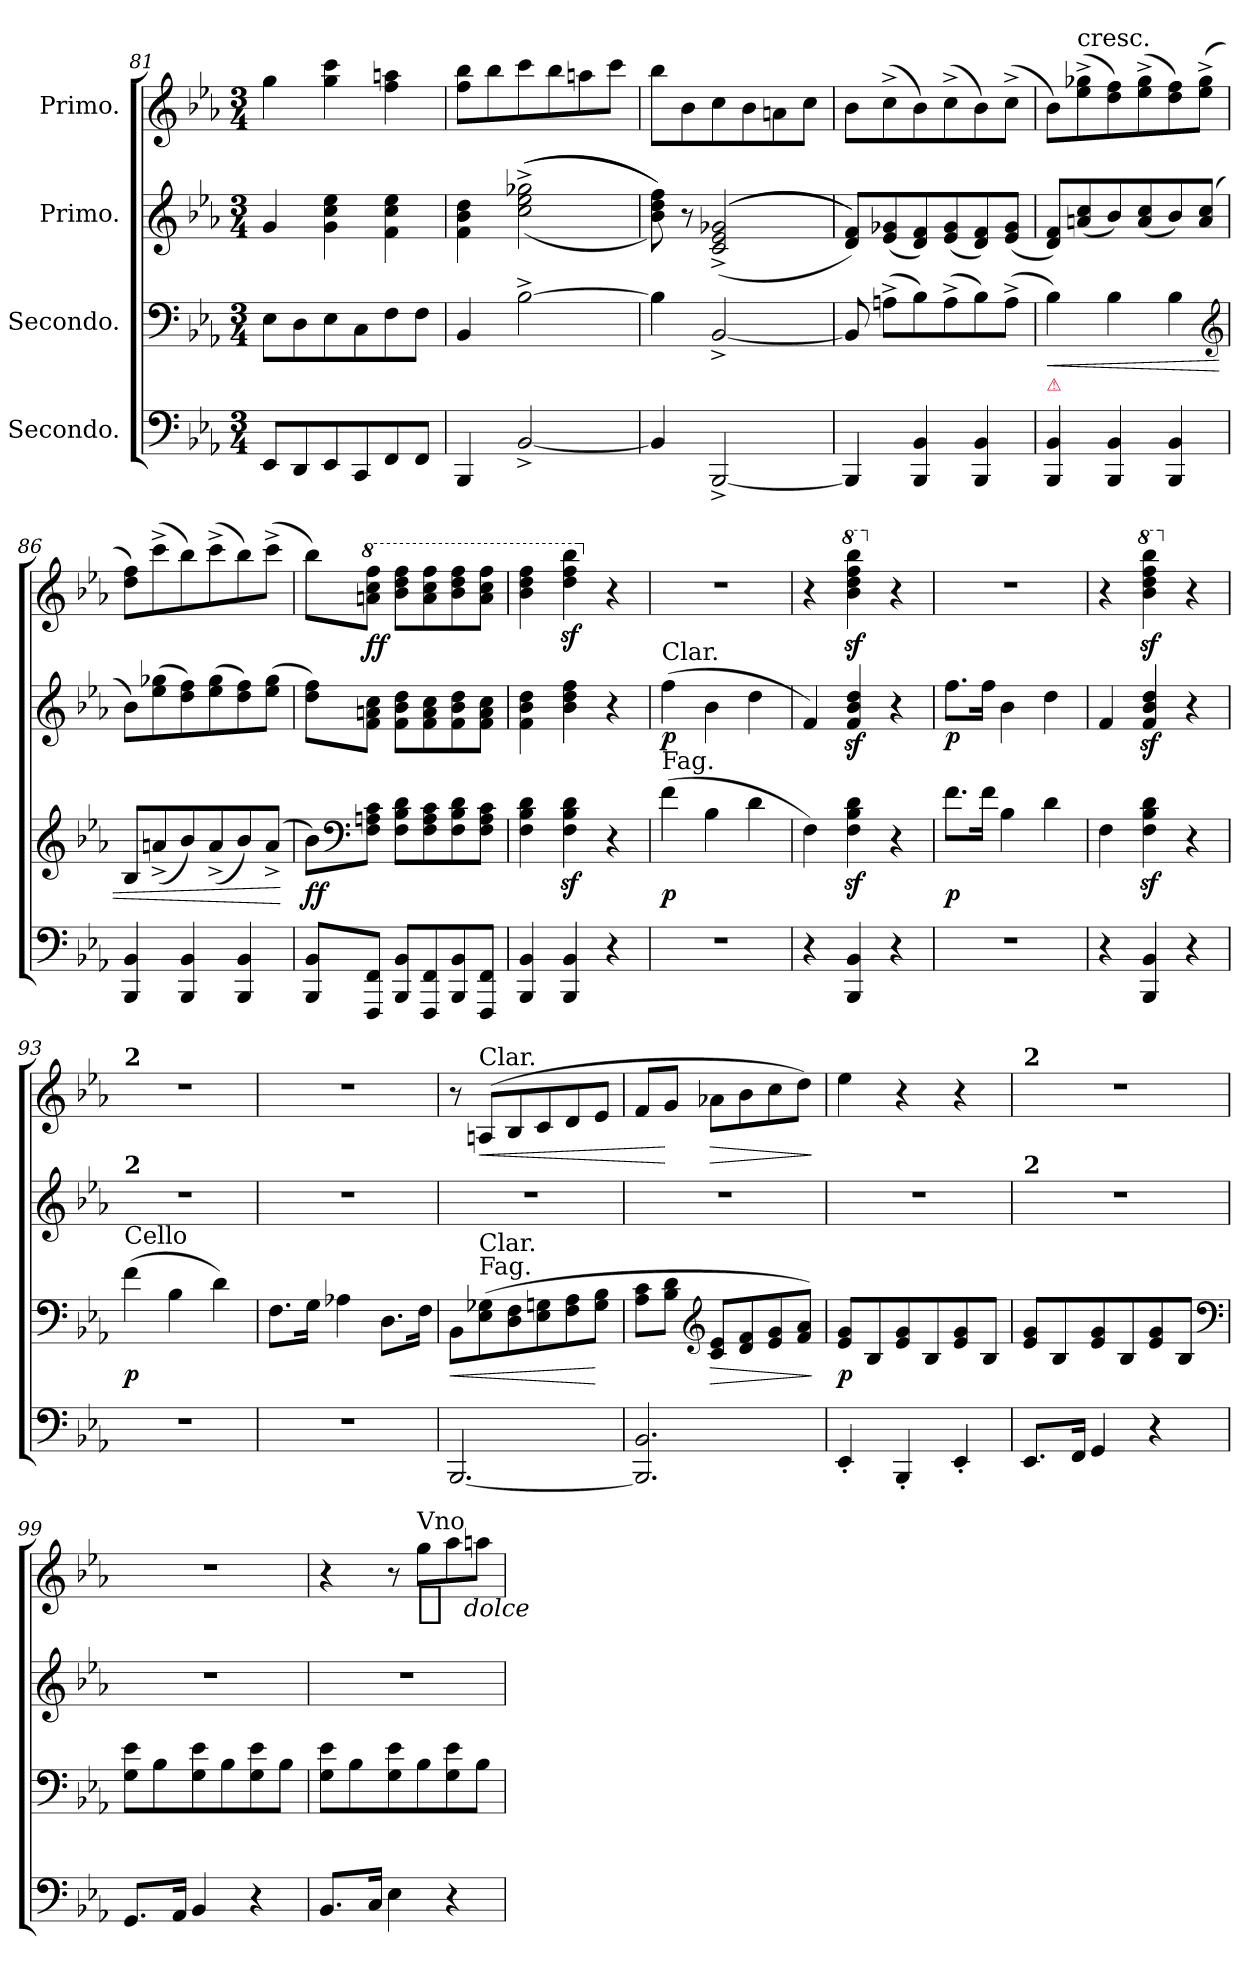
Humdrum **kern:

**kern	**kern	**dynam	**kern	**dynam	**kern	**dynam
*part4	*part3	*part3	*part2	*part2	*part1	*part1
*staff4	*staff3	*staff3	*staff2	*staff2	*staff1	*staff1
*I"Secondo.	*I"Secondo.	*	*I"Primo.	*	*I"Primo.	*
*clefF4	*clefF4	*	*clefG2	*	*clefG2	*
*k[b-e-a-]	*k[b-e-a-]	*	*k[b-e-a-]	*	*k[b-e-a-]	*
*c:	*c:	*	*c:	*	*c:	*
*M3/4	*M3/4	*	*M3/4	*	*M3/4	*
=81	=81	=81	=81	=81	=81	=81
8EE-/L	8E-\L	.	4g/	.	4gg\	.
8DD/	8D\	.	.	.	.	.
8EE-/	8E-\	.	4g\ 4cc\ 4ee-\	.	4gg\ 4ccc\	.
8CC/	8C\	.	.	.	.	.
8FF/	8F\	.	4f\ 4cc\ 4ee-\	.	4ff\ 4aan\	.
8FF/J	8F\J	.	.	.	.	.
=82	=82	=82	=82	=82	=82	=82
4BBB-/	4BB-/	.	4f\ 4b-\ 4dd\	.	8ff\ 8bb-\L	.
.	.	.	.	.	8bb-\	.
[2BB-^/	[2B-^<\	.	(<(>(>2cc^<\ 2ee-^<\ 2gg-X^<\	.	8ccc\	.
.	.	.	.	.	8bb-\	.
.	.	.	.	.	8aan\	.
.	.	.	.	.	8ccc\J	.
=83	=83	=83	=83	=83	=83	=83
4BB-/]	4B-\]	.	8b-\ 8dd\ 8ff\)))	.	8bb-\L	.
.	.	.	8r	.	8b-\	.
[2BBB-^>/	[2BB-^>/	.	(<(>(>2c^>/ 2e-^>/ 2g-X^>/	.	8cc\	.
.	.	.	.	.	8b-\	.
.	.	.	.	.	8an\	.
.	.	.	.	.	8cc\J	.
=84	=84	=84	=84	=84	=84	=84
4BBB-/]	8BB-/]	.	8d/ 8f/L)))	.	8b-\L	.
.	(8An^<\L	.	(8e-/ 8g-X/	.	(8cc^<\	.
4BBB-/ 4BB-/	8B-\)	.	8d/ 8f/)	.	8b-\)	.
.	(8A^<\	.	(8e-/ 8g-/	.	(8cc^<\	.
4BBB-/ 4BB-/	8B-\)	.	8d/ 8f/)	.	8b-\)	.
.	(8A^<\J	.	(8e-/ 8g-/J	.	(8cc^<\J	.
=85	=85	=85	=85	=85	=85	=85
!	!LO:TX:b:Bi:color=crimson:t=⚠	!	!	!	!	!
!	!	!LO:HP:b	!	!	!	!
4BBB-/ 4BB-/	4B-\)	<	8d/ 8f/L)	.	8b-\L)	.
!	!	!	!	!	!LO:TX:t=cresc.	!
.	.	.	(8an/ 8cc/	.	(8ee-^<\ 8gg-X^<\	.
4BBB-/ 4BB-/	4B-\	.	8b-/)	.	8dd\ 8ff\)	.
.	.	.	(8a/ 8cc/	.	(8ee-^<\ 8gg-^<\	.
4BBB-/ 4BB-/	4B-\	.	8b-/)	.	8dd\ 8ff\)	.
.	.	.	(<8a/ 8cc/J	.	(8ee-^<\ 8gg-^<\J	.
*	*clefG2	*	*	*	*	*
=86	=86	=86	=86	=86	=86	=86
4BBB-/ 4BB-/	8B-/L	.	8b-\L)	.	8dd\ 8ff\L)	.
.	(8an^>/	.	(8ee-\ 8gg-X\	.	(8ccc^<\	.
4BBB-/ 4BB-/	8b-/)	.	8dd\ 8ff\)	.	8bb-\)	.
.	(8a^>/	.	(8ee-\ 8gg-\	.	(8ccc^<\	.
4BBB-/ 4BB-/	8b-/)	.	8dd\ 8ff\)	.	8bb-\)	.
.	(<8a^>/J	.	(8ee-\ 8gg-\J	.	(8ccc^<\J	.
.	.	[	.	.	.	.
=87	=87	=87	=87	=87	=87	=87
8BBB-/ 8BB-/L	8b-\L)	ff	8dd\ 8ff\L)	.	8bb-\L)	.
*	*clefF4	*	*	*	*	*
*	*	*	*	*	*8va	*
8FFF/ 8FF/J	8F\ 8An\ 8c\J	.	8f\ 8an\ 8cc\J	.	8aan\ 8ccc\ 8fff\J	ff
8BBB-/ 8BB-/L	8F\ 8B-\ 8d\L	.	8f\ 8b-\ 8dd\L	.	8bb-\ 8ddd\ 8fff\L	.
8FFF/ 8FF/	8F\ 8A\ 8c\	.	8f\ 8a\ 8cc\	.	8aa\ 8ccc\ 8fff\	.
8BBB-/ 8BB-/	8F\ 8B-\ 8d\	.	8f\ 8b-\ 8dd\	.	8bb-\ 8ddd\ 8fff\	.
8FFF/ 8FF/J	8F\ 8A\ 8c\J	.	8f\ 8a\ 8cc\J	.	8aa\ 8ccc\ 8fff\J	.
=88	=88	=88	=88	=88	=88	=88
4BBB-/ 4BB-/	4F\ 4B-\ 4d\	.	4f\ 4b-\ 4dd\	.	4bb-\ 4ddd\ 4fff\	.
4BBB-/ 4BB-/	4Fz\ 4B-z\ 4dz\	.	4b-\ 4dd\ 4ff\	.	4dddz\ 4fffz\ 4bbb-z\	.
*	*	*	*	*	*X8va	*
4r	4r	.	4r	.	4r	.
=89	=89	=89	=89	=89	=89	=89
!	!	!	!LO:TX:a:t=Clar.	!	!	!
!	!LO:TX:a:t=Fag.	!	!	!	!	!
!	!	!	!	!LO:DY:b	!	!
2.r	(4f\	p	(4ff\	p	2.r	.
.	4B-\	.	4b-\	.	.	.
.	4d\	.	4dd\	.	.	.
=90	=90	=90	=90	=90	=90	=90
4r	4F\)	.	4f/)	.	4r	.
*	*	*	*	*	*8va	*
4BBB-/ 4BB-/	4Fz\ 4B-z\ 4dz\	.	4fz</ 4b-z</ 4ddz</	.	4bb-z\ 4dddz\ 4fffz\ 4bbb-z\	.
*	*	*	*	*	*X8va	*
4r	4r	.	4r	.	4r	.
=91	=91	=91	=91	=91	=91	=91
!	!	!	!	!LO:DY:b	!	!
2.r	8.f\L	p	8.ff\L	p	2.r	.
.	16f\Jk	.	16ff\Jk	.	.	.
.	4B-\	.	4b-\	.	.	.
.	4d\	.	4dd\	.	.	.
=92	=92	=92	=92	=92	=92	=92
4r	4F\	.	4f/	.	4r	.
*	*	*	*	*	*8va	*
4BBB-/ 4BB-/	4Fz\ 4B-z\ 4dz\	.	4fz</ 4b-z</ 4ddz</	.	4bb-z\ 4dddz\ 4fffz\ 4bbb-z\	.
*	*	*	*	*	*X8va	*
4r	4r	.	4r	.	4r	.
=93	=93	=93	=93	=93	=93	=93
!	!	!	!	!	!LO:TX:a:B:t=2	!
!	!	!	!LO:TX:a:B:t=2	!	!	!
!	!LO:TX:a:t=Cello	!	!	!	!	!
2.r	(4f\	p	2.r	.	2.r	.
.	4B-\	.	.	.	.	.
.	4d\)	.	.	.	.	.
=94	=94	=94	=94	=94	=94	=94
2.r	8.F\L	.	2.r	.	2.r	.
.	16G\Jk	.	.	.	.	.
.	4A-X\	.	.	.	.	.
.	8.D\L	.	.	.	.	.
.	16F\Jk	.	.	.	.	.
=95	=95	=95	=95	=95	=95	=95
!	!	!LO:HP:b	!	!	!	!
[2.BBB-/	8BB-\L	<	2.r	.	8r	.
!	!	!	!	!	!LO:TX:a:t=Clar.	!
!	!LO:TX:a:t=Clar.\nFag.	!	!	!	!	!
!	!	!	!	!	!	!LO:HP:b
.	(8E-\ 8G-X\	.	.	.	(8An/L	<
.	8D\ 8F\	.	.	.	8B-/	.
.	8E-\ 8Gn\	.	.	.	8c/	.
.	8F\ 8A-\	.	.	.	8d/	.
.	8G\ 8B-\J	[	.	.	8e-/J	.
=96	=96	=96	=96	=96	=96	=96
2.BBB-]/ 2.BB-/	8A-\ 8c\L	.	2.r	.	8f/L	.
.	8B-\ 8d\J	.	.	.	8g/J	[
*	*clefG2	*	*	*	*	*
!	!	!LO:HP:b	!	!	!	!LO:HP:b
.	8c/ 8e-/L	>	.	.	8a-X\L	>
.	8d/ 8f/	.	.	.	8b-\	.
.	8e-/ 8g/	.	.	.	8cc\	.
.	8f/ 8a-/J)	.	.	.	8dd\J)	.
.	.	]	.	.	.	]
=97	=97	=97	=97	=97	=97	=97
4EE-'/	8e-/ 8g/L	p	2.r	.	4ee-\	.
.	8B-/	.	.	.	.	.
4BBB-'/	8e-/ 8g/	.	.	.	4r	.
.	8B-/	.	.	.	.	.
4EE-'/	8e-/ 8g/	.	.	.	4r	.
.	8B-/J	.	.	.	.	.
=98	=98	=98	=98	=98	=98	=98
!	!	!	!	!	!LO:TX:a:B:t=2	!
!	!	!	!LO:TX:a:B:t=2	!	!	!
8.EE-/L	8e-/ 8g/L	.	2.r	.	2.r	.
.	8B-/	.	.	.	.	.
16FF/Jk	.	.	.	.	.	.
4GG/	8e-/ 8g/	.	.	.	.	.
.	8B-/	.	.	.	.	.
4r	8e-/ 8g/	.	.	.	.	.
.	8B-/J	.	.	.	.	.
*	*clefF4	*	*	*	*	*
=99	=99	=99	=99	=99	=99	=99
8.GG/L	8G\ 8e-\L	.	2.r	.	2.r	.
.	8B-\	.	.	.	.	.
16AA-/Jk	.	.	.	.	.	.
4BB-/	8G\ 8e-\	.	.	.	.	.
.	8B-\	.	.	.	.	.
4r	8G\ 8e-\	.	.	.	.	.
.	8B-\J	.	.	.	.	.
=100	=100	=100	=100	=100	=100	=100
8.BB-/L	8G\ 8e-\L	.	2.r	.	4r	.
.	8B-\	.	.	.	.	.
16C/Jk	.	.	.	.	.	.
4E-\	8G\ 8e-\	.	.	.	8r	.
!	!	!	!	!	!LO:TX:a:t=Vno	!
!	!	!	!	!	!	!LO:DY:t=%s dolce
.	8B-\	.	.	.	8gg\L	p
4r	8G\ 8e-\	.	.	.	8aa-\	.
.	8B-\J	.	.	.	8aan\J	.
=	=	=	=	=	=	=
*-	*-	*-	*-	*-	*-	*-
